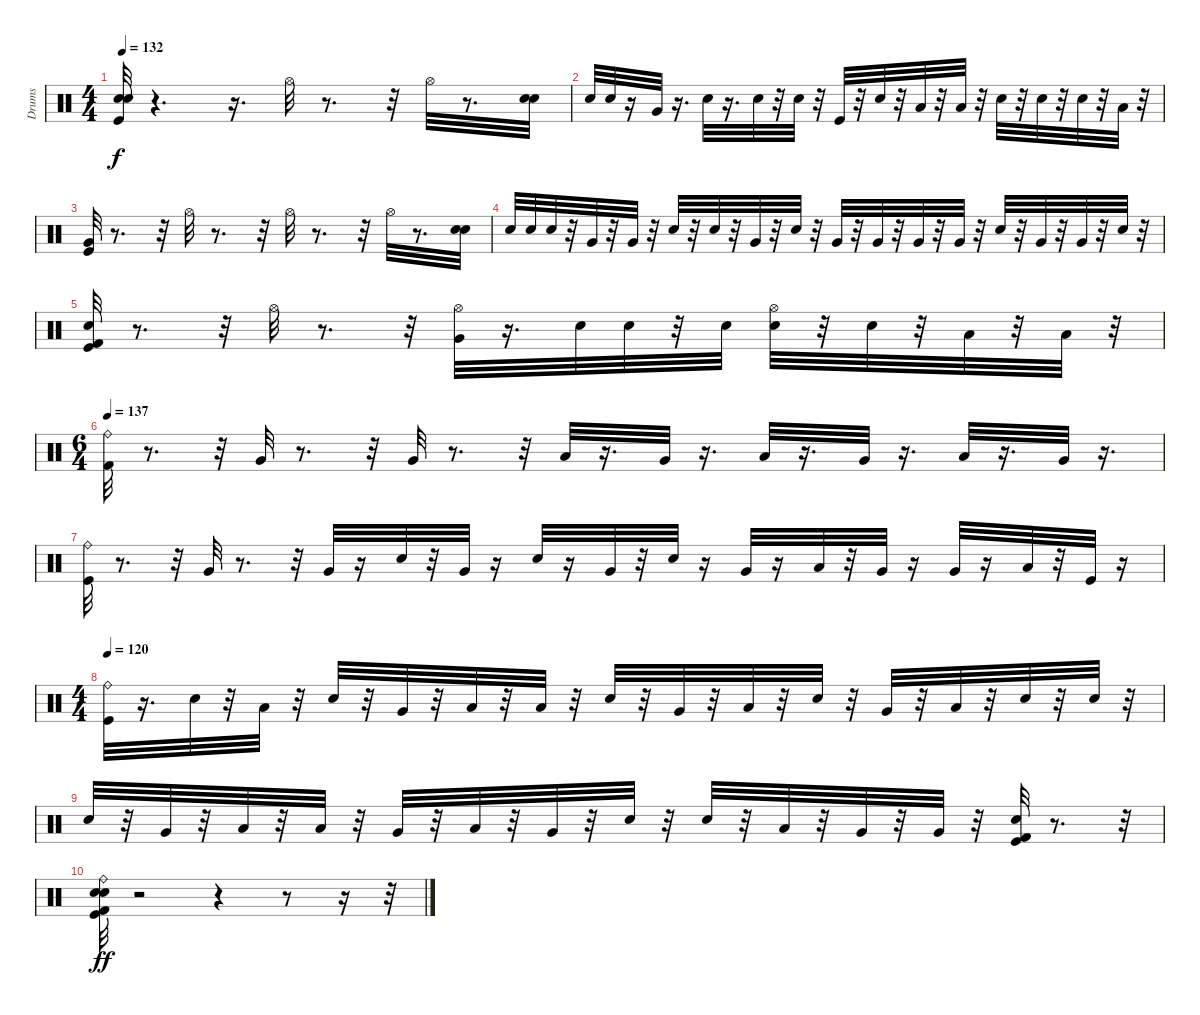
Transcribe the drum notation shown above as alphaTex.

\track ("Drums" "Drums") {instrument percussion}
\staff {score}
\articulation defaults
\ts (4 4)
\tempo 132
\clef neutral
\ks c
("Snare (hit) 2" "Snare (hit) 2" "Kick (hit)").32{dy f} r.4{d} r.16{d} "Hi-Hat (open)".32 r.8{d} r.32 "Hi-Hat (open)".32 r.8{d} ("Snare (hit) 2" "Snare (hit) 2").32 |
"Snare (hit) 2".32 "Snare (hit) 2".32 r.16 "Very Low Tom (hit)".32 r.16{d} "Snare (hit) 2".32 r.16{d} "Snare (hit) 2".32 r.32 "Snare (hit) 2".32 r.32 "Kick (hit)".32 r.32 "Snare (hit) 2".32 r.32 "Low Floor Tom (hit)".32 r.32 "Low Floor Tom (hit)".32 r.32 "Snare (hit) 2".32 r.32 "Snare (hit) 2".32 r.32 "Snare (hit) 2".32 r.32 "Low Floor Tom (hit)".32 r.32 |
("Kick (hit)" "Very Low Tom (hit)").32 r.8{d} r.32 "Hi-Hat (open)".32 r.8{d} r.32 "Hi-Hat (open)".32 r.8{d} r.32 "Hi-Hat (open)".32 r.8{d} ("Snare (hit) 2" "Snare (hit) 2").32 |
"Snare (hit) 2".32 "Snare (hit) 2".32 "Snare (hit) 2".32 r.32 "Very Low Tom (hit)".32 r.32 "Very Low Tom (hit)".32 r.32 "Snare (hit) 2".32 r.32 "Snare (hit) 2".32 r.32 "Very Low Tom (hit)".32 r.32 "Snare (hit) 2".32 r.32 "Very Low Tom (hit)".32 r.32 "Very Low Tom (hit)".32 r.32 "Very Low Tom (hit)".32 r.32 "Very Low Tom (hit)".32 r.32 "Snare (hit) 2".32 r.32 "Very Low Tom (hit)".32 r.32 "Very Low Tom (hit)".32 r.32 "Snare (hit) 2".32 r.32 |
("Kick (hit)" "Kick (hit) 2" "Snare (hit) 2").32 r.8{d} r.32 "Hi-Hat (open)".32 r.8{d} r.32 ("Very Low Tom (hit)" "Hi-Hat (open)").32 r.16{d} "Snare (hit) 2".32 "Snare (hit) 2".32 r.32 "Snare (hit) 2".32 ("Snare (hit) 2" "Hi-Hat (open)").32 r.32 "Snare (hit) 2".32 r.32 "Low Floor Tom (hit)".32 r.32 "Low Floor Tom (hit)".32 r.32 |
\ts (6 4)
\tempo 137
("Kick (hit) 2" "Ride (bell)").32 r.8{d} r.32 "Very Low Tom (hit)".32 r.8{d} r.32 "Very Low Tom (hit)".32 r.8{d} r.32 "Low Floor Tom (hit)".32 r.16{d} "Very Low Tom (hit)".32 r.16{d} "Low Floor Tom (hit)".32 r.16{d} "Very Low Tom (hit)".32 r.16{d} "Low Floor Tom (hit)".32 r.16{d} "Very Low Tom (hit)".32 r.16{d} |
("Kick (hit)" "Ride (bell)").32 r.8{d} r.32 "Very Low Tom (hit)".32 r.8{d} r.32 "Very Low Tom (hit)".32 r.16 "Snare (hit) 2".32 r.32 "Very Low Tom (hit)".32 r.16 "Snare (hit) 2".32 r.16 "Very Low Tom (hit)".32 r.32 "Snare (hit) 2".32 r.16 "Very Low Tom (hit)".32 r.16 "Low Tom (hit)".32 r.32 "Very Low Tom (hit)".32 r.16 "Very Low Tom (hit)".32 r.16 "Low Floor Tom (hit)".32 r.32 "Kick (hit)".32 r.16 |
\ts (4 4)
\tempo 120
("Kick (hit)" "Ride (bell)").32 r.16{d} "Snare (hit) 2".32 r.32 "Low Tom (hit)".32 r.32 "Snare (hit) 2".32 r.32 "Very Low Tom (hit)".32 r.32 "Low Floor Tom (hit)".32 r.32 "Low Tom (hit)".32 r.32 "Snare (hit) 2".32 r.32 "Very Low Tom (hit)".32 r.32 "Low Floor Tom (hit)".32 r.32 "Snare (hit) 2".32 r.32 "Very Low Tom (hit)".32 r.32 "Low Floor Tom (hit)".32 r.32 "Snare (hit) 2".32 r.32 "Snare (hit) 2".32 r.32 |
"Snare (hit) 2".32 r.32 "Very Low Tom (hit)".32 r.32 "Low Floor Tom (hit)".32 r.32 "Low Floor Tom (hit)".32 r.32 "Very Low Tom (hit)".32 r.32 "Low Tom (hit)".32 r.32 "Very Low Tom (hit)".32 r.32 "Snare (hit) 2".32 r.32 "Snare (hit) 2".32 r.32 "Low Tom (hit)".32 r.32 "Very Low Tom (hit)".32 r.32 "Very Low Tom (hit)".32 r.32 ("Kick (hit) 2" "Kick (hit)" "Snare (hit) 2").32 r.8{d} r.32 |
("Electric Snare (hit)" "Snare (hit) 2" "Kick (hit)" "Kick (hit) 2" "Ride (bell)").32{dy ff} r.2 r.4 r.8 r.16 r.32
